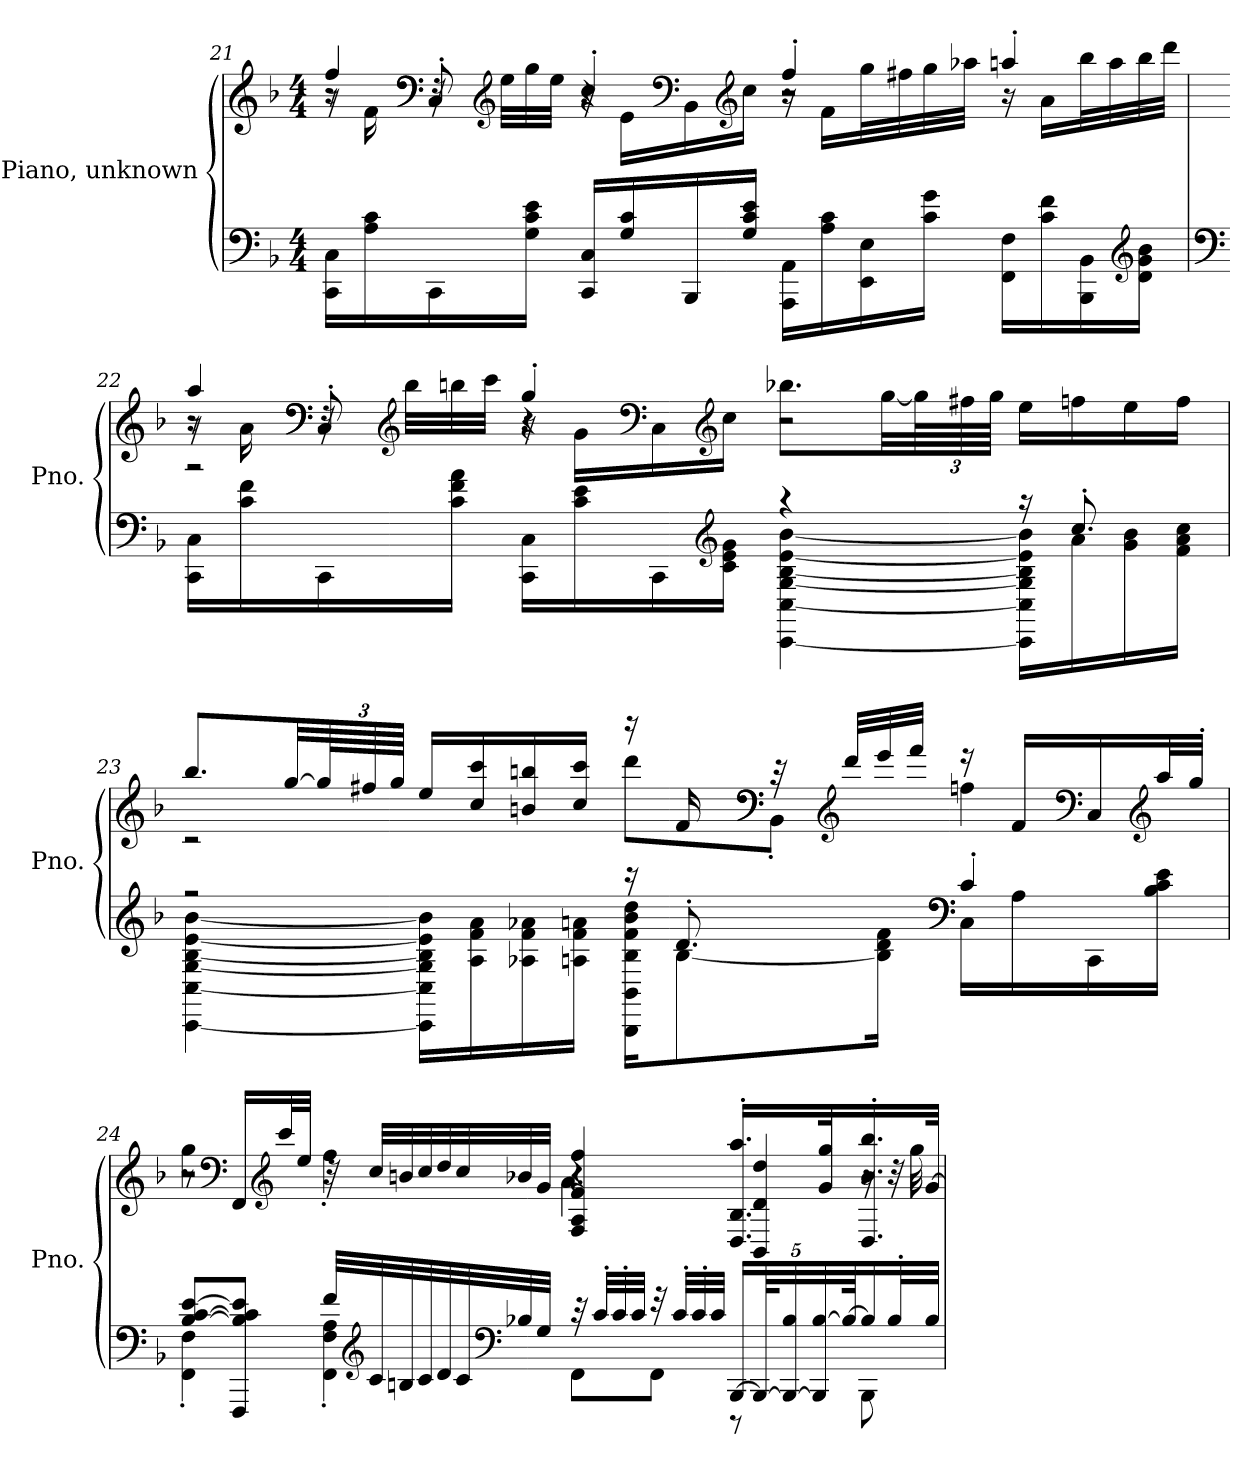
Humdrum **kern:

**kern	**kern
*part1	*part1
*staff2	*staff1
*I"Piano, unknown	*
*I'Pno.	*
!!LO:LB:g=z
*clefF4	*clefG2
*k[b-]	*k[b-]
*M4/4	*M4/4
=21	=21
*	*^
*	*	*^
16CC\ 16C\LL	4ff/	16r	8r
16A\ 16c\	.	16f\	.
*	*clefF4	*	*
16CC\	.	32r	8C'/
*	*clefG2	*	*
.	.	32ee\LLL	.
16G\ 16c\ 16e\JJ	.	32gg\	.
.	.	32ee\JJJ	.
16CC/ 16C/LL	4cc'/	16r	4r
16G/ 16c/	.	16e\LL	.
*	*clefF4	*	*
16BBB-/	.	16BB-\	.
*	*clefG2	*	*
16G/ 16c/ 16e/JJ	.	16cc\JJ	.
16AAA\ 16AA\LL	4ff'/	16r	2r
16A\ 16c\	.	16f\LL	.
16EE\ 16E\	.	32gg\L	.
.	.	32ff#X\	.
16c\ 16g\JJ	.	32gg\	.
.	.	32aa-X\JJJ	.
16FF\ 16F\LL	4aan'/	16r	.
16c\ 16f\	.	16a\LL	.
16BBB-\ 16BB-\	.	32bb-\L	.
.	.	32aa\	.
*clefG2	*	*	*
16d\ 16g\ 16b-\JJ	.	32bb-\	.
.	.	32ddd\JJJ	.
!!LO:LB:g=z	!!	!!
=22	=22	=22	=22
*clefF4	*	*	*
*^	*	*	*
2r	16CC\ 16C\LL	4aa/	16r	8r
.	16c\ 16f\	.	16a\	.
*	*	*clefF4	*	*
.	16CC\	.	32r	8C'/
*	*	*clefG2	*	*
.	.	.	32bb-\LLL	.
.	16c\ 16f\ 16a\JJ	.	32bbn\	.
.	.	.	32ccc\JJJ	.
.	16CC\ 16C\LL	4gg'/	16r	4r
.	16c\ 16e\	.	16g\LL	.
*	*	*clefF4	*	*
.	16CC\	.	16C\	.
*clefG2	*	*clefG2	*	*
.	16c\ 16e\ 16g\JJ	.	16cc\JJ	.
4r	[4CC\ [4C\ [4G\ [4B-\ [4e\ [4b-\	2r	8.bb-X\L	2r
.	.	.	[32gg\LL	.
*	*	*	*Xbrackettup	*
.	.	.	96gg\L]	.
.	.	.	96ff#X\	.
.	.	.	96gg\JJJJ	.
16r	16CC\] 16C\] 16G\] 16B-\] 16e\] 16b-\]LL	.	16ee\LL	.
8.cc'/	16a\	.	16ffn\	.
.	16g\ 16b-\	.	16ee\	.
.	16f\ 16a\ 16cc\JJ	.	16ff\JJ	.
*	*	*	*v	*v
!!LO:LB:g=z
=23	=23	=23	=23
2r	[4CC\ [4C\ [4G\ [4B-\ [4e\ [4b-\	8.bb-/L	2r
.	.	[32gg/LL	.
.	.	96gg/L]	.
.	.	96ff#X/	.
.	.	96gg/JJJJ	.
.	16CC\] 16C\] 16G\] 16B-\] 16e\] 16b-\]LL	16ee/LL	.
.	16A\ 16f\ 16a\	16cc/ 16ccc/	.
.	16A-X\ 16f\ 16a-X\	16bn/ 16bbn/	.
.	16An\ 16f\ 16an\JJ	16cc/ 16ccc/JJ	.
16r	16BBB-\ 16BB-\ 16B-\ 16f\ 16b-\ 16dd\KL	16r	8ddd\L
8.d'/	[8B-\	16f/	.
*	*	*clefF4	*
.	.	32r	8BB-'\J
*	*	*clefG2	*
.	.	32ddd/LLL	.
.	16B-\] 16d\ 16f\Jk	32eee/	.
.	.	32fff/JJJ	.
*clefF4	*	*	*
4c'/	16C\LL	16r	4ffn\
.	16A\	16f/LL	.
*	*	*clefF4	*
.	16CC\	16C/	.
*	*	*clefG2	*
.	16B-\ 16c\ 16e\JJ	32aa/L	.
.	.	32gg'/JJJ	.
!!LO:LB:g=z
=24	=24	=24	=24
*	*	*	*^
[8B-/ [8c/ [8e/L	4FF\' 4F\'	8r	4gg\	2r
*	*	*clefF4	*	*
8FFF/ 8B-/] 8c/] 8e/]J	.	16FF/LL	.	.
*	*	*clefG2	*	*
.	.	32ccc/L	.	.
.	.	32ee/JJJ	.	.
32f/LLL	4FF\' 4F\' 4A\'	32r	4ff'\	.
*clefG2	*	*	*	*
32c/	.	32cc/LLL	.	.
32Bn/	.	32bn/	.	.
32c/	.	32cc/	.	.
32d/	.	32dd/	.	.
32c/	.	32cc/	.	.
*clefF4	*	*	*	*
32B-X/	.	32b-X/	.	.
32G/JJJ	.	32g/JJJ	.	.
32r	8FF\L	4F/ 4A/ 4f/ 4ff/	4.a\	4r
32c'/LLL	.	.	.	.
32c'/	.	.	.	.
32c/JJJ	.	.	.	.
32r	8FF\J	.	.	.
32c'/LLL	.	.	.	.
32c'/	.	.	.	.
32c/JJJ	.	.	.	.
*Xbrackettup	*	*	*	*
[20BBB-/LL	8r	16.D/' 16.B-/' 16.aa/'LL	.	4BB-/ 4d/ 4dd/
80BBB-/KL_	.	.	.	.
40BBB-/_ 40B-/	.	.	.	.
40BBB-/] [40B-/	.	.	.	.
.	.	32g/ 32gg/K	.	.
80B-/JK_	.	.	.	.
16B-/]	8BBB-\	16.D/' 16.b-/' 16.bb-/'	16r	.
32B-'/L	.	.	32r	.
32B-/JJJ	.	[32g/JJk	32gg\	.
*v	*v	*	*	*
*	*v	*v	*v
=	=
*-	*-
